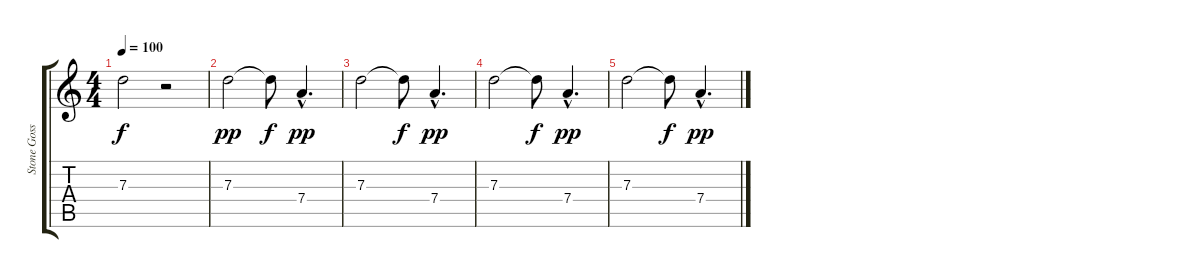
\track ("Stone Gossard" "Stone Goss") {instrument overdrivenguitar}
\staff {score tabs}
\tuning (E4 B3 G3 D3 A2 E2) {hide}
\ts (4 4)
\tempo 100
\clef g2
\ks c
7.3.2{dy f} r.2 |
7.3.2{dy pp} 7.3{t}.8{dy f} 7.4{hac}.4{d dy pp} |
7.3.2 7.3{t}.8{dy f} 7.4{hac}.4{d dy pp} |
7.3.2 7.3{t}.8{dy f} 7.4{hac}.4{d dy pp} |
7.3.2 7.3{t}.8{dy f} 7.4{hac}.4{d dy pp}
